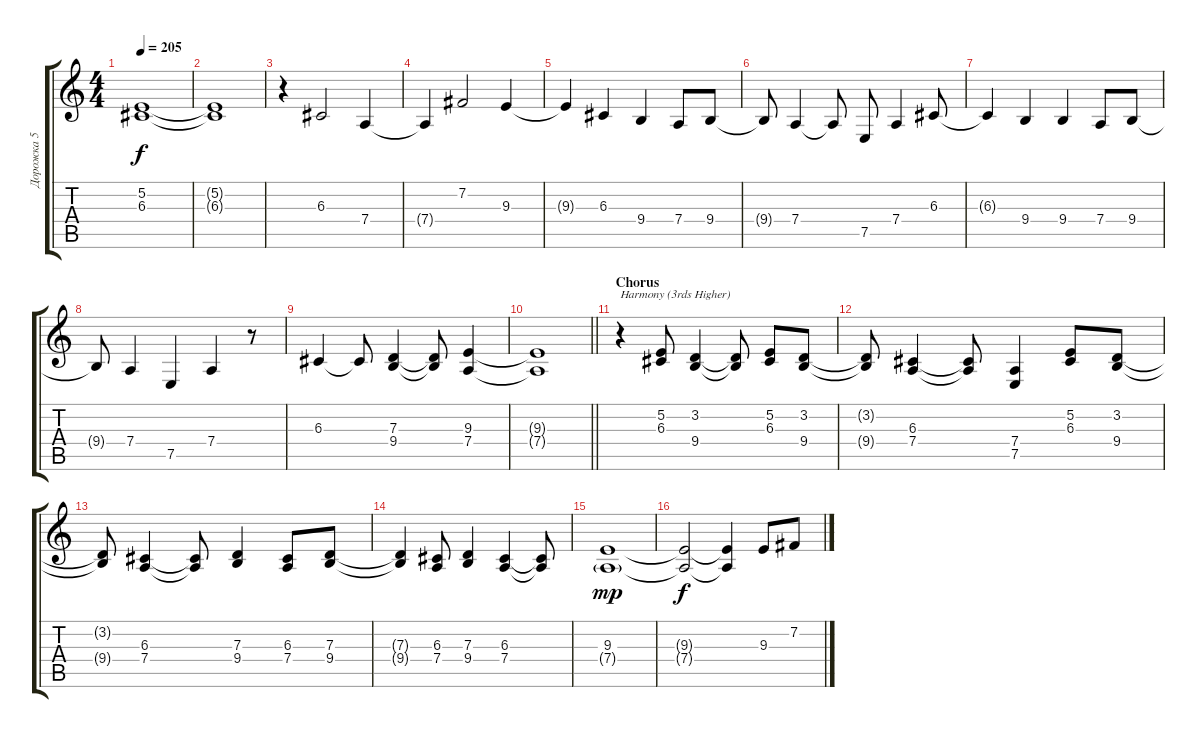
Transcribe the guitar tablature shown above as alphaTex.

\track ("Дорожка 5" "Дорожка 5") {instrument altosax}
\staff {score tabs}
\tuning (E4 B3 G3 D3 A2 E2) {hide}
\ts (4 4)
\tempo 205
\clef g2
\ks c
(5.2{t} 6.3{t}).1{dy f} |
(5.2{t} 6.3{t}).1 |
r.4 6.3.2 7.4.4 |
7.4{t}.4 7.2.2 9.3.4 |
9.3{t}.4 6.3.4 9.4.4 7.4.8 9.4.8 |
9.4{t}.8 7.4.4 7.4{t}.8 7.5.8 7.4.4 6.3.8 |
6.3{t}.4 9.4.4 9.4.4 7.4.8 9.4.8 |
9.4{t}.8 7.4.4 7.5.4 7.4.4 r.8 |
6.3.4 6.3{t}.8 (7.3 9.4).4 (7.3{t} 9.4{t}).8 (9.3 7.4).4 |
\barLineRight lightlight
(9.3{t} 7.4{t}).1 |
\section ("" "Chorus")
r.4{txt "Harmony (3rds Higher)"} (5.2 6.3).8 (3.2 9.4).4 (3.2{t} 9.4{t}).8 (5.2 6.3).8 (3.2 9.4).8 |
(3.2{t} 9.4{t}).8 (6.3 7.4).4 (6.3{t} 7.4{t}).8 (7.4 7.5).4 (5.2 6.3).8 (3.2 9.4).8 |
(3.2{t} 9.4{t}).8 (6.3 7.4).4 (6.3{t} 7.4{t}).8 (7.3 9.4).4 (6.3 7.4).8 (7.3 9.4).8 |
(7.3{t} 9.4{t}).4 (6.3 7.4).8 (7.3 9.4).4 (6.3 7.4).4 (6.3{t} 7.4{t}).8 |
(9.3 7.4{g}).1{dy mp} |
(9.3{t} 7.4{t}).2{dy f} (9.3{t} 7.4{t}).4 9.3.8 7.2.8
